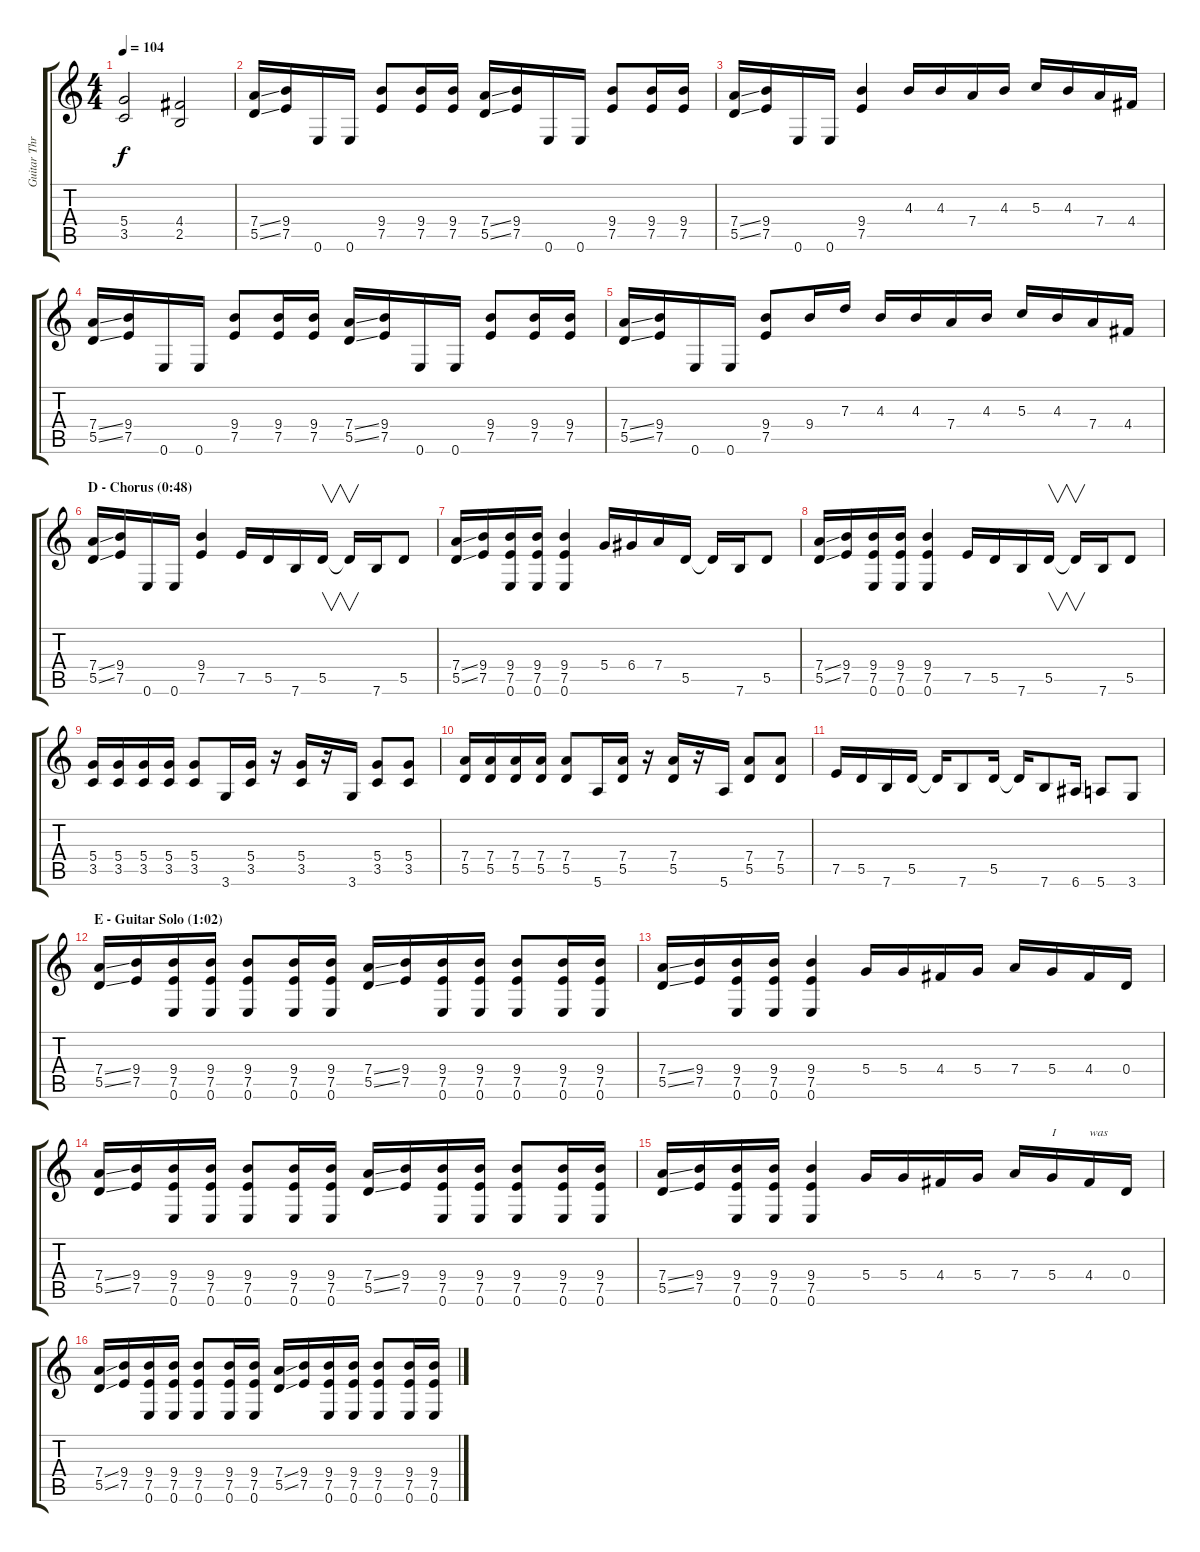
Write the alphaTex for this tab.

\track ("Guitar Three" "Guitar Thr") {instrument distortionguitar}
\staff {score tabs}
\tuning (E4 B3 G3 D3 A2 E2) {hide}
\ts (4 4)
\tempo 104
\clef g2
\ks c
(5.4 3.5).2{dy f} (4.4 2.5).2 |
(7.4{ss} 5.5{ss}).16 (9.4 7.5).16 0.6.16 0.6.16 (9.4 7.5).8 (9.4 7.5).16 (9.4 7.5).16 (7.4{ss} 5.5{ss}).16 (9.4 7.5).16 0.6.16 0.6.16 (9.4 7.5).8 (9.4 7.5).16 (9.4 7.5).16 |
(7.4{ss} 5.5{ss}).16 (9.4 7.5).16 0.6.16 0.6.16 (9.4 7.5).4 4.3.16 4.3.16 7.4.16 4.3.16 5.3.16 4.3.16 7.4.16 4.4.16 |
(7.4{ss} 5.5{ss}).16 (9.4 7.5).16 0.6.16 0.6.16 (9.4 7.5).8 (9.4 7.5).16 (9.4 7.5).16 (7.4{ss} 5.5{ss}).16 (9.4 7.5).16 0.6.16 0.6.16 (9.4 7.5).8 (9.4 7.5).16 (9.4 7.5).16 |
(7.4{ss} 5.5{ss}).16 (9.4 7.5).16 0.6.16 0.6.16 (9.4 7.5).8 9.4.16 7.3.16 4.3.16 4.3.16 7.4.16 4.3.16 5.3.16 4.3.16 7.4.16 4.4.16 |
\section ("" "D - Chorus (0:48)")
(7.4{ss} 5.5{ss}).16 (9.4 7.5).16 0.6.16 0.6.16 (9.4 7.5).4 7.5.16 5.5.16 7.6.16 5.5.16{v} 5.5{t}.16{v} 7.6.16 5.5.8 |
(7.4{ss} 5.5{ss}).16 (9.4 7.5).16 (9.4 7.5 0.6).16 (9.4 7.5 0.6).16 (9.4 7.5 0.6).4 5.4.16 6.4.16 7.4.16 5.5.16 5.5{t}.16 7.6.16 5.5.8 |
(7.4{ss} 5.5{ss}).16 (9.4 7.5).16 (9.4 7.5 0.6).16 (9.4 7.5 0.6).16 (9.4 7.5 0.6).4 7.5.16 5.5.16 7.6.16 5.5.16{v} 5.5{t}.16{v} 7.6.16 5.5.8 |
(5.4 3.5).16 (5.4 3.5).16 (5.4 3.5).16 (5.4 3.5).16 (5.4 3.5).8 3.6.16 (5.4 3.5).16 r.16 (5.4 3.5).16 r.16 3.6.16 (5.4 3.5).8 (5.4 3.5).8 |
(7.4 5.5).16 (7.4 5.5).16 (7.4 5.5).16 (7.4 5.5).16 (7.4 5.5).8 5.6.16 (7.4 5.5).16 r.16 (7.4 5.5).16 r.16 5.6.16 (7.4 5.5).8 (7.4 5.5).8 |
7.5.16 5.5.16 7.6.16 5.5.16 5.5{t}.16 7.6.8 5.5.16 5.5{t}.16 7.6.8 6.6.16 5.6.8 3.6.8 |
\section ("" "E - Guitar Solo (1:02)")
(7.4{ss} 5.5{ss}).16 (9.4 7.5).16 (9.4 7.5 0.6).16 (9.4 7.5 0.6).16 (9.4 7.5 0.6).8 (9.4 7.5 0.6).16 (9.4 7.5 0.6).16 (7.4{ss} 5.5{ss}).16 (9.4 7.5).16 (9.4 7.5 0.6).16 (9.4 7.5 0.6).16 (9.4 7.5 0.6).8 (9.4 7.5 0.6).16 (9.4 7.5 0.6).16 |
(7.4{ss} 5.5{ss}).16 (9.4 7.5).16 (9.4 7.5 0.6).16 (9.4 7.5 0.6).16 (9.4 7.5 0.6).4 5.4.16 5.4.16 4.4.16 5.4.16 7.4.16 5.4.16 4.4.16 0.4.16 |
(7.4{ss} 5.5{ss}).16 (9.4 7.5).16 (9.4 7.5 0.6).16 (9.4 7.5 0.6).16 (9.4 7.5 0.6).8 (9.4 7.5 0.6).16 (9.4 7.5 0.6).16 (7.4{ss} 5.5{ss}).16 (9.4 7.5).16 (9.4 7.5 0.6).16 (9.4 7.5 0.6).16 (9.4 7.5 0.6).8 (9.4 7.5 0.6).16 (9.4 7.5 0.6).16 |
(7.4{ss} 5.5{ss}).16 (9.4 7.5).16 (9.4 7.5 0.6).16 (9.4 7.5 0.6).16 (9.4 7.5 0.6).4 5.4.16 5.4.16 4.4.16 5.4.16 7.4.16 5.4.16{txt "I"} 4.4.16{txt "was"} 0.4.16 |
(7.4{ss} 5.5{ss}).16 (9.4 7.5).16 (9.4 7.5 0.6).16 (9.4 7.5 0.6).16 (9.4 7.5 0.6).8 (9.4 7.5 0.6).16 (9.4 7.5 0.6).16 (7.4{ss} 5.5{ss}).16 (9.4 7.5).16 (9.4 7.5 0.6).16 (9.4 7.5 0.6).16 (9.4 7.5 0.6).8 (9.4 7.5 0.6).16 (9.4 7.5 0.6).16
